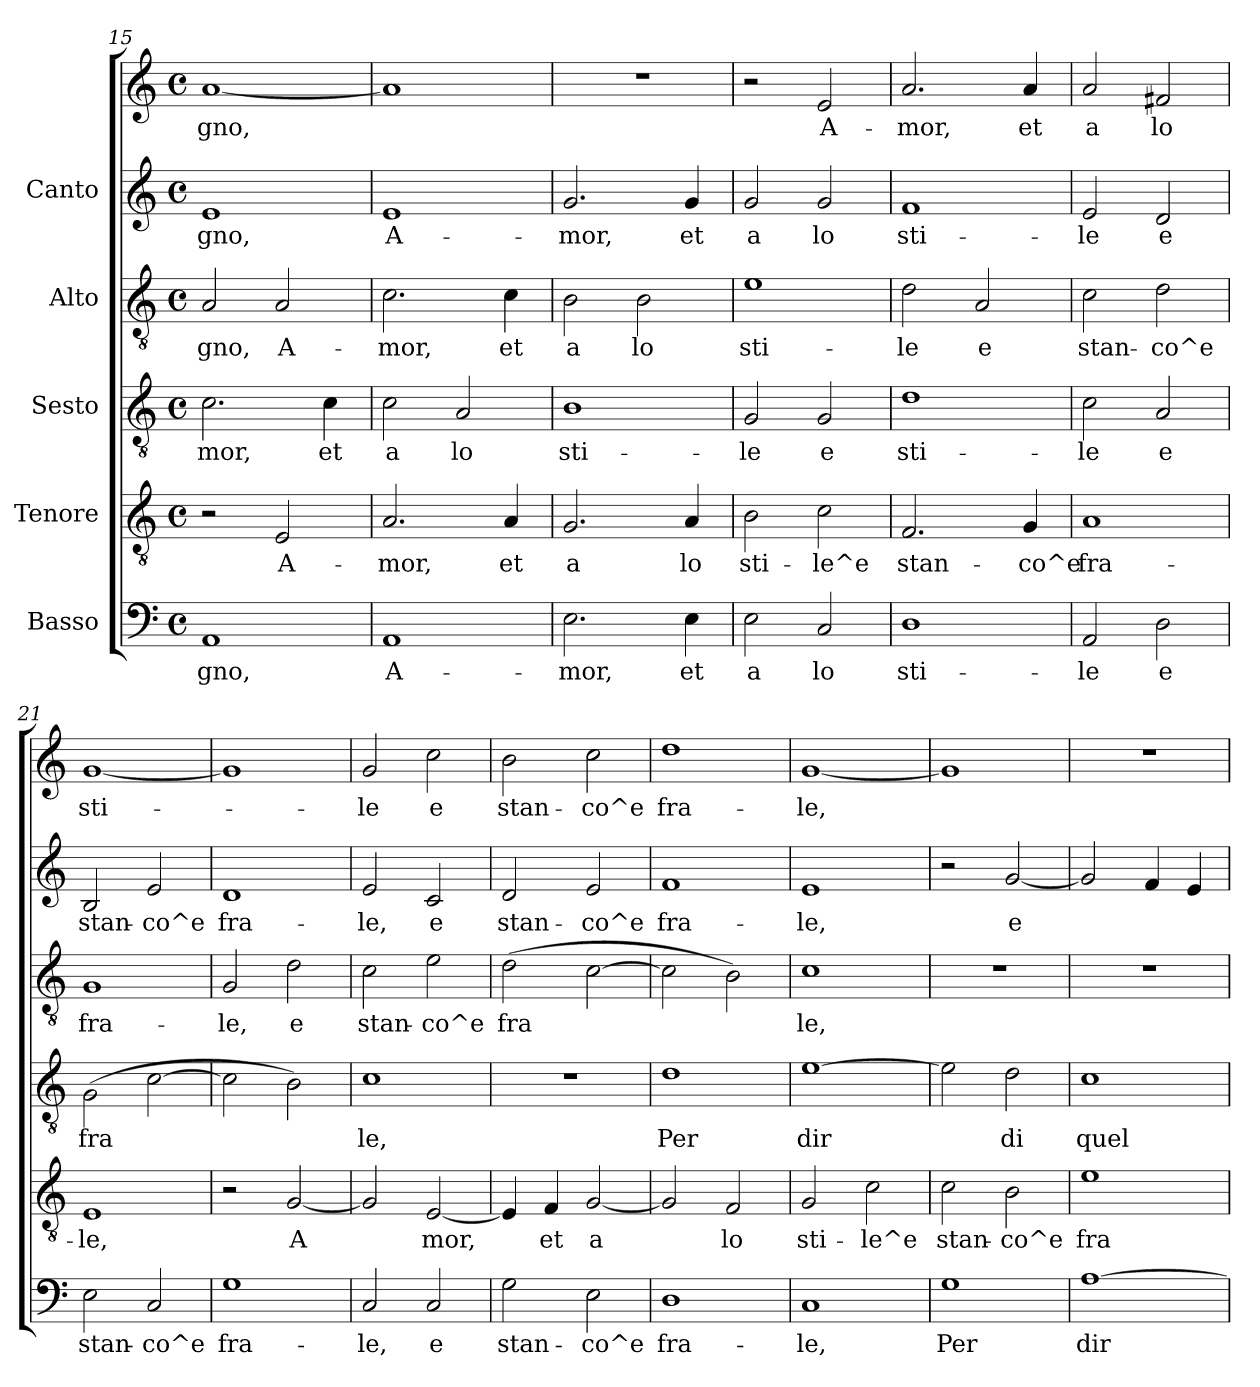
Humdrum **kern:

**kern	**text	**kern	**text	**kern	**text	**kern	**text	**kern	**text	**kern	**text
*part5	*part5	*part4	*part4	*part3	*part3	*part2	*part2	*part1	*part1	*part1	*part1
*staff6	*staff6	*staff5	*staff5	*staff4	*staff4	*staff3	*staff3	*staff2	*staff2	*staff1	*staff1
*I"Basso	*	*I"Tenore	*	*I"Sesto	*	*I"Alto	*	*I"Canto	*	*	*
!!LO:PB:g=z
*clefF4	*	*clefGv2	*	*clefGv2	*	*clefGv2	*	*clefG2	*	*clefG2	*
*M4/4	*	*M4/4	*	*M4/4	*	*M4/4	*	*M4/4	*	*M4/4	*
*met(c)	*	*met(c)	*	*met(c)	*	*met(c)	*	*met(c)	*	*met(c)	*
=15	=15	=15	=15	=15	=15	=15	=15	=15	=15	=15	=15
!	!LO:LY:b:cj	!	!	!	!LO:LY:b:cj	!	!LO:LY:b:cj	!	!LO:LY:b:cj	!	!LO:LY:b
1AA	-gno,	2r	.	2.c\	-mor,	2A/	-gno,	1e	gno,	[<1a	-gno,
!	!	!	!LO:LY:b:cj	!	!	!	!LO:LY:b:cj	!	!	!	!
.	.	2E/	A-	.	.	2A/	A-	.	.	.	.
!	!	!	!	!	!LO:LY:b:cj	!	!	!	!	!	!
.	.	.	.	4c\	et	.	.	.	.	.	.
=16	=16	=16	=16	=16	=16	=16	=16	=16	=16	=16	=16
!	!LO:LY:b:cj	!	!LO:LY:b:cj	!	!LO:LY:b:cj	!	!LO:LY:b:cj	!	!LO:LY:b:cj	!	!
1AA	A-	2.A/	-mor,	2c\	a	2.c\	-mor,	1e	A-	1a]	.
!	!	!	!	!	!LO:LY:b:cj	!	!	!	!	!	!
.	.	.	.	2A/	lo	.	.	.	.	.	.
!	!	!	!LO:LY:b:cj	!	!	!	!LO:LY:b:cj	!	!	!	!
.	.	4A/	et	.	.	4c\	et	.	.	.	.
=17	=17	=17	=17	=17	=17	=17	=17	=17	=17	=17	=17
!	!LO:LY:b:cj	!	!LO:LY:b:cj	!	!LO:LY:b:cj	!	!LO:LY:b:cj	!	!LO:LY:b:cj	!	!
2.E\	-mor,	2.G/	a	1B	sti-	2B\	a	2.g/	-mor,	1r	.
!	!	!	!	!	!	!	!LO:LY:b:cj	!	!	!	!
.	.	.	.	.	.	2B\	lo	.	.	.	.
!	!LO:LY:b:cj	!	!LO:LY:b:cj	!	!	!	!	!	!LO:LY:b:cj	!	!
4E\	et	4A/	lo	.	.	.	.	4g/	et	.	.
=18	=18	=18	=18	=18	=18	=18	=18	=18	=18	=18	=18
!	!LO:LY:b:cj	!	!LO:LY:b:cj	!	!LO:LY:b:cj	!	!LO:LY:b:cj	!	!LO:LY:b:cj	!	!
2E\	a	2B\	sti-	2G/	-le	1e	sti-	2g/	-a	2r	.
!	!LO:LY:b:cj	!	!LO:LY:b:cj	!	!LO:LY:b:cj	!	!	!	!LO:LY:b:cj	!	!LO:LY:b
2C/	lo	2c\	-le^e	2G/	e	.	.	2g/	lo	2e/	A-
=19	=19	=19	=19	=19	=19	=19	=19	=19	=19	=19	=19
!	!LO:LY:b:cj	!	!LO:LY:b:cj	!	!LO:LY:b:cj	!	!LO:LY:b:cj	!	!LO:LY:b:cj	!	!LO:LY:b
1D	sti-	2.F/	stan-	1d	sti-	2d\	-le	1f	sti-	2.a/	mor,
!	!	!	!	!	!	!	!LO:LY:b:cj	!	!	!	!
.	.	.	.	.	.	2A/	e	.	.	.	.
!	!	!	!LO:LY:b:cj	!	!	!	!	!	!	!	!LO:LY:b
.	.	4G/	-co^e	.	.	.	.	.	.	4a/	et
=20	=20	=20	=20	=20	=20	=20	=20	=20	=20	=20	=20
!	!LO:LY:b:cj	!	!LO:LY:b:cj	!	!LO:LY:b:cj	!	!LO:LY:b:cj	!	!LO:LY:b:cj	!	!LO:LY:b
2AA/	-le	1A	fra-	2c\	-le	2c\	stan-	2e/	le	2a/	-a
!	!LO:LY:b:cj	!	!	!	!LO:LY:b:cj	!	!LO:LY:b:cj	!	!LO:LY:b:cj	!	!LO:LY:b
2D\	e	.	.	2A/	e	2d\	-co^e	2d/	e	2f#X/	lo
=21	=21	=21	=21	=21	=21	=21	=21	=21	=21	=21	=21
!	!LO:LY:b:cj	!	!LO:LY:b:cj	!	!LO:LY:b:cj	!	!LO:LY:b:cj	!	!LO:LY:b:cj	!	!LO:LY:b
2E\	stan-	1E	-le,	(>2G\	fra-	1G	fra-	2B/	-stan-	[<1g	sti-
!	!LO:LY:b:cj	!	!	!	!LO:LY:b:cj	!	!	!	!LO:LY:b:cj	!	!
2C/	-co^e	.	.	[>2c\	--	.	.	2e/	-co^e	.	.
!!LO:LB:g=z
=22	=22	=22	=22	=22	=22	=22	=22	=22	=22	=22	=22
!	!LO:LY:b:cj	!	!	!	!	!	!LO:LY:b:cj	!	!LO:LY:b:cj	!	!
1G	fra-	2r	.	2c\]	.	2G/	-le,	1d	fra-	1g]	.
!	!	!	!LO:LY:b:cj	!	!	!	!LO:LY:b:cj	!	!	!	!
.	.	[<2G/	A-	2B\)	.	2d\	e	.	.	.	.
=23	=23	=23	=23	=23	=23	=23	=23	=23	=23	=23	=23
!	!LO:LY:b:cj	!	!LO:LY:b:cj	!	!LO:LY:b:cj	!	!LO:LY:b:cj	!	!LO:LY:b:cj	!	!LO:LY:b
2C/	-le,	2G/]	-	1c	-le,	2c\	stan-	2e/	le,	2g/	-le
!	!LO:LY:b:cj	!	!LO:LY:b:cj	!	!	!	!LO:LY:b:cj	!	!LO:LY:b:cj	!	!LO:LY:b
2C/	e	[<2E/	mor,	.	.	2e\	-co^e	2c/	e	2cc\	e
=24	=24	=24	=24	=24	=24	=24	=24	=24	=24	=24	=24
!	!LO:LY:b:cj	!	!LO:LY:b:cj	!	!	!	!LO:LY:b:cj	!	!LO:LY:b:cj	!	!LO:LY:b
2G\	stan-	4E/]	.	1r	.	(>2d\	fra-	2d/	stan-	2b\	stan-
!	!	!	!LO:LY:b:cj	!	!	!	!	!	!	!	!
.	.	4F/	et	.	.	.	.	.	.	.	.
!	!LO:LY:b:cj	!	!LO:LY:b:cj	!	!	!	!LO:LY:b:cj	!	!LO:LY:b:cj	!	!LO:LY:b
2E\	-co^e	[<2G/	a	.	.	[>2c\	--	2e/	-co^e	2cc\	-co^e
=25	=25	=25	=25	=25	=25	=25	=25	=25	=25	=25	=25
!	!LO:LY:b:cj	!	!LO:LY:b:cj	!	!LO:LY:b:cj	!	!	!	!LO:LY:b:cj	!	!LO:LY:b
1D	fra-	2G/]	.	1d	Per	2c\]	.	1f	-fra-	1dd	fra-
!	!	!	!LO:LY:b:cj	!	!	!	!	!	!	!	!
.	.	2F/	lo	.	.	2B\)	.	.	.	.	.
=26	=26	=26	=26	=26	=26	=26	=26	=26	=26	=26	=26
!	!LO:LY:b:cj	!	!LO:LY:b:cj	!	!LO:LY:b:cj	!	!LO:LY:b:cj	!	!LO:LY:b:cj	!	!LO:LY:b
1C	-le,	2G/	sti-	[>1e	dir	1c	-le,	1e	le,	[<1g	-le,
!	!	!	!LO:LY:b:cj	!	!	!	!	!	!	!	!
.	.	2c\	-le^e	.	.	.	.	.	.	.	.
=27	=27	=27	=27	=27	=27	=27	=27	=27	=27	=27	=27
!	!LO:LY:b:cj	!	!LO:LY:b:cj	!	!LO:LY:b:cj	!	!	!	!	!	!
1G	Per	2c\	stan-	2e\]	.	1r	.	2r	.	1g]	.
!	!	!	!LO:LY:b:cj	!	!LO:LY:b:cj	!	!	!	!LO:LY:b:cj	!	!
.	.	2B\	-co^e	2d\	di	.	.	[<2g/	e	.	.
=28	=28	=28	=28	=28	=28	=28	=28	=28	=28	=28	=28
!	!LO:LY:b:cj	!	!LO:LY:b:cj	!	!LO:LY:b:cj	!	!	!	!	!	!
[>1A	dir	1e	fra-	1c	quel-	1r	.	2g/]	.	1r	.
.	.	.	.	.	.	.	.	4f/	.	.	.
.	.	.	.	.	.	.	.	4e/	.	.	.
=	=	=	=	=	=	=	=	=	=	=	=
*-	*-	*-	*-	*-	*-	*-	*-	*-	*-	*-	*-
